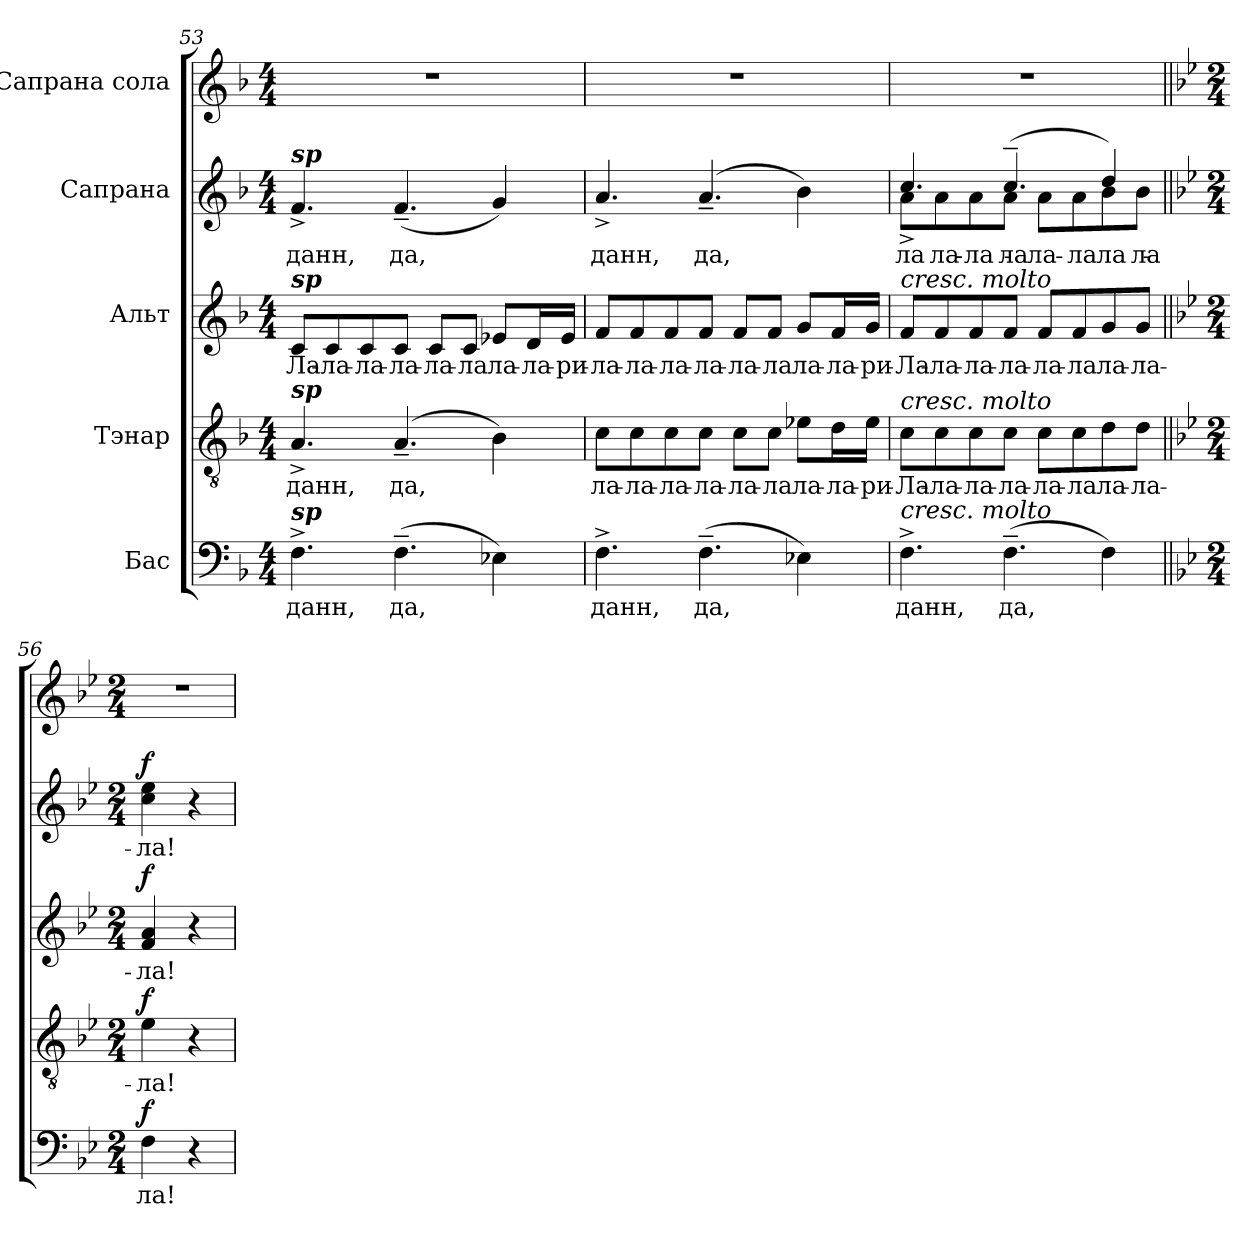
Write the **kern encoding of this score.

**kern	**text	**dynam	**kern	**text	**dynam	**kern	**text	**dynam	**kern	**text	**dynam	**kern
*part5	*part5	*part5	*part4	*part4	*part4	*part3	*part3	*part3	*part2	*part2	*part2	*part1
*staff5	*staff5	*staff5	*staff4	*staff4	*staff4	*staff3	*staff3	*staff3	*staff2	*staff2	*staff2	*staff1
*I"Бас	*	*	*I"Тэнар	*	*	*I"Альт	*	*	*I"Сапрана	*	*	*I"Сапрана сола
!!LO:LB:g=z
*clefF4	*	*	*clefGv2	*	*	*clefG2	*	*	*clefG2	*	*	*clefG2
*	*	*	*ITrd7c12	*	*	*	*	*	*	*	*	*
*k[b-]	*	*	*k[b-]	*	*	*k[b-]	*	*	*k[b-]	*	*	*k[b-]
*F:	*	*	*F:	*	*	*F:	*	*	*F:	*	*	*F:
*M4/4	*	*	*M4/4	*	*	*M4/4	*	*	*M4/4	*	*	*M4/4
=53	=53	=53	=53	=53	=53	=53	=53	=53	=53	=53	=53	=53
!	!LO:LY:b:color=#000000	!	!	!	!	!	!	!	!	!	!	!
!	!	!	!	!LO:LY:b:color=#000000	!	!	!	!	!	!	!	!
!	!	!	!	!	!	!	!LO:LY:b:color=#000000	!	!	!	!	!
!	!	!	!	!	!	!	!	!	!LO:TX:a:Bi:t=sp	!	!	!
!	!	!	!	!	!	!LO:TX:a:Bi:t=sp	!	!	!	!	!	!
!	!	!	!LO:TX:a:Bi:t=sp	!	!	!	!	!	!	!	!	!
!LO:TX:a:Bi:t=sp	!	!	!	!	!	!	!	!	!	!	!	!
!	!	!	!	!	!	!	!	!	!	!LO:LY:b:color=#000000	!	!
4.F^i\	данн,	.	4.AA^i/	данн,	.	8ci/L	Ла-	.	4.f^i/	данн,	.	1r
!	!	!	!	!	!	!	!LO:LY:b:color=#000000	!	!	!	!	!
.	.	.	.	.	.	8ci/	ла-	.	.	.	.	.
!	!	!	!	!	!	!	!LO:LY:b:color=#000000	!	!	!	!	!
.	.	.	.	.	.	8ci/	ла-	.	.	.	.	.
!	!LO:LY:b:color=#000000	!	!	!	!	!	!	!	!	!	!	!
!	!	!	!	!LO:LY:b:color=#000000	!	!	!	!	!	!	!	!
!	!	!	!	!	!	!	!LO:LY:b:color=#000000	!	!	!	!	!
!	!	!	!	!	!	!	!	!	!	!LO:LY:b:color=#000000	!	!
(4.F~i\	да,	.	(4.AA~i/	да,	.	8ci/J	ла-	.	(4.f~i/	да,	.	.
!	!	!	!	!	!	!	!LO:LY:b:color=#000000	!	!	!	!	!
.	.	.	.	.	.	8ci/L	ла-	.	.	.	.	.
!	!	!	!	!	!	!	!LO:LY:b:color=#000000	!	!	!	!	!
.	.	.	.	.	.	8ci/J	ла	.	.	.	.	.
!	!	!	!	!	!	!	!LO:LY:b:color=#000000	!	!	!	!	!
4E-Xi\)	.	.	4BB-i\)	.	.	8e-Xi/L	ла-	.	4gi/)	.	.	.
!	!	!	!	!	!	!	!LO:LY:b:color=#000000	!	!	!	!	!
.	.	.	.	.	.	16di/L	ла-	.	.	.	.	.
!	!	!	!	!	!	!	!LO:LY:b:color=#000000	!	!	!	!	!
.	.	.	.	.	.	16e-i/JJ	ри-	.	.	.	.	.
=54	=54	=54	=54	=54	=54	=54	=54	=54	=54	=54	=54	=54
!	!LO:LY:b:color=#000000	!	!	!	!	!	!	!	!	!	!	!
!	!	!	!	!LO:LY:b:color=#000000	!	!	!	!	!	!	!	!
!	!	!	!	!	!	!	!LO:LY:b:color=#000000	!	!	!	!	!
!	!	!	!	!	!	!	!	!	!	!LO:LY:b:color=#000000	!	!
4.F^i\	данн,	.	8Ci\L	ла-	.	8fi/L	ла-	.	4.a^i/	данн,	.	1r
!	!	!	!	!LO:LY:b:color=#000000	!	!	!	!	!	!	!	!
!	!	!	!	!	!	!	!LO:LY:b:color=#000000	!	!	!	!	!
.	.	.	8Ci\	ла-	.	8fi/	ла-	.	.	.	.	.
!	!	!	!	!LO:LY:b:color=#000000	!	!	!	!	!	!	!	!
!	!	!	!	!	!	!	!LO:LY:b:color=#000000	!	!	!	!	!
.	.	.	8Ci\	ла-	.	8fi/	ла-	.	.	.	.	.
!	!LO:LY:b:color=#000000	!	!	!	!	!	!	!	!	!	!	!
!	!	!	!	!LO:LY:b:color=#000000	!	!	!	!	!	!	!	!
!	!	!	!	!	!	!	!LO:LY:b:color=#000000	!	!	!	!	!
!	!	!	!	!	!	!	!	!	!	!LO:LY:b:color=#000000	!	!
(4.F~i\	да,	.	8Ci\J	ла-	.	8fi/J	ла-	.	(4.a~i/	да,	.	.
!	!	!	!	!LO:LY:b:color=#000000	!	!	!	!	!	!	!	!
!	!	!	!	!	!	!	!LO:LY:b:color=#000000	!	!	!	!	!
.	.	.	8Ci\L	ла-	.	8fi/L	ла-	.	.	.	.	.
!	!	!	!	!LO:LY:b:color=#000000	!	!	!	!	!	!	!	!
!	!	!	!	!	!	!	!LO:LY:b:color=#000000	!	!	!	!	!
.	.	.	8Ci\J	ла	.	8fi/J	ла	.	.	.	.	.
!	!	!	!	!LO:LY:b:color=#000000	!	!	!	!	!	!	!	!
!	!	!	!	!	!	!	!LO:LY:b:color=#000000	!	!	!	!	!
4E-Xi\)	.	.	8E-Xi\L	ла-	.	8gi/L	ла-	.	4b-i\)	.	.	.
!	!	!	!	!LO:LY:b:color=#000000	!	!	!	!	!	!	!	!
!	!	!	!	!	!	!	!LO:LY:b:color=#000000	!	!	!	!	!
.	.	.	16Di\L	ла-	.	16fi/L	ла-	.	.	.	.	.
!	!	!	!	!LO:LY:b:color=#000000	!	!	!	!	!	!	!	!
!	!	!	!	!	!	!	!LO:LY:b:color=#000000	!	!	!	!	!
.	.	.	16E-i\JJ	ри-	.	16gi/JJ	ри-	.	.	.	.	.
!!LO:PB:g=z
=55	=55	=55	=55	=55	=55	=55	=55	=55	=55	=55	=55	=55
!	!LO:LY:b:color=#000000	!	!	!	!	!	!	!	!	!	!	!
!	!	!	!	!LO:LY:b:color=#000000	!	!	!	!	!	!	!	!
!	!	!	!	!	!	!	!LO:LY:b:color=#000000	!	!	!	!	!
!	!	!	!	!	!	!	!	!	!LO:TX:a:i:t=cresc. molto	!	!	!
!	!	!	!	!	!	!LO:TX:a:i:t=cresc. molto	!	!	!	!	!	!
!	!	!	!LO:TX:a:i:t=cresc. molto	!	!	!	!	!	!	!	!	!
!LO:TX:a:i:t=cresc. molto	!	!	!	!	!	!	!	!	!	!	!	!
!	!	!	!	!	!	!	!	!	!	!LO:LY:b:color=#000000	!	!
*	*	*	*	*	*	*	*	*	*^	*	*	*
4.F^i\	данн,	.	8Ci\L	Ла-	.	8fi/L	Ла-	.	4.cci/	8a^i\L	ла-	.	1r
!	!	!	!	!LO:LY:b:color=#000000	!	!	!	!	!	!	!	!	!
!	!	!	!	!	!	!	!LO:LY:b:color=#000000	!	!	!	!	!	!
!	!	!	!	!	!	!	!	!	!	!	!LO:LY:b:color=#000000	!	!
.	.	.	8Ci\	ла-	.	8fi/	ла-	.	.	8ai\	ла-	.	.
!	!	!	!	!LO:LY:b:color=#000000	!	!	!	!	!	!	!	!	!
!	!	!	!	!	!	!	!LO:LY:b:color=#000000	!	!	!	!	!	!
!	!	!	!	!	!	!	!	!	!	!	!LO:LY:b:color=#000000	!	!
.	.	.	8Ci\	ла-	.	8fi/	ла-	.	.	8ai\	ла-	.	.
!	!LO:LY:b:color=#000000	!	!	!	!	!	!	!	!	!	!	!	!
!	!	!	!	!LO:LY:b:color=#000000	!	!	!	!	!	!	!	!	!
!	!	!	!	!	!	!	!LO:LY:b:color=#000000	!	!	!	!	!	!
!	!	!	!	!	!	!	!	!	!	!	!LO:LY:b:color=#000000	!	!
(4.F~i\	да,	.	8Ci\J	ла-	.	8fi/J	ла-	.	(4.cc~i/	8ai\J	ла	.	.
!	!	!	!	!LO:LY:b:color=#000000	!	!	!	!	!	!	!	!	!
!	!	!	!	!	!	!	!LO:LY:b:color=#000000	!	!	!	!	!	!
!	!	!	!	!	!	!	!	!	!	!	!LO:LY:b:color=#000000	!	!
.	.	.	8Ci\L	ла-	.	8fi/L	ла-	.	.	8ai\L	ла-	.	.
!	!	!	!	!LO:LY:b:color=#000000	!	!	!	!	!	!	!	!	!
!	!	!	!	!	!	!	!LO:LY:b:color=#000000	!	!	!	!	!	!
!	!	!	!	!	!	!	!	!	!	!	!LO:LY:b:color=#000000	!	!
.	.	.	8Ci\	ла	.	8fi/	ла	.	.	8ai\	ла	.	.
!	!	!	!	!LO:LY:b:color=#000000	!	!	!	!	!	!	!	!	!
!	!	!	!	!	!	!	!LO:LY:b:color=#000000	!	!	!	!	!	!
!	!	!	!	!	!	!	!	!	!	!	!LO:LY:b:color=#000000	!	!
4Fi\)	.	.	8Di\	ла-	.	8gi/	ла-	.	4ddi/)	8b-i\	ла-	.	.
!	!	!	!	!LO:LY:b:color=#000000	!	!	!	!	!	!	!	!	!
!	!	!	!	!	!	!	!LO:LY:b:color=#000000	!	!	!	!	!	!
!	!	!	!	!	!	!	!	!	!	!	!LO:LY:b:color=#000000	!	!
.	.	.	8Di\J	ла-	.	8gi/J	ла-	.	.	8b-i\J	ла-	.	.
*	*	*	*	*	*	*	*	*	*v	*v	*	*	*
=56||	=56||	=56||	=56||	=56||	=56||	=56||	=56||	=56||	=56||	=56||	=56||	=56||
*k[b-e-]	*	*	*k[b-e-]	*	*	*k[b-e-]	*	*	*k[b-e-]	*	*	*k[b-e-]
*B-:	*	*	*B-:	*	*	*B-:	*	*	*B-:	*	*	*B-:
*M2/4	*	*	*M2/4	*	*	*M2/4	*	*	*M2/4	*	*	*M2/4
*	*	*	*	*	*	*	*	*	*^	*	*	*
!	!LO:LY:b:color=#000000	!	!	!	!	!	!	!	!	!	!	!	!
*	*	*	*	*	*	*	*	*	*v	*v	*	*	*
*	*	*	*	*	*	*	*	*	*^	*	*	*
!	!	!	!	!LO:LY:b:color=#000000	!	!	!	!	!	!	!	!	!
*	*	*	*	*	*	*	*	*	*v	*v	*	*	*
*	*	*	*	*	*	*	*	*	*^	*	*	*
!	!	!	!	!	!	!	!LO:LY:b:color=#000000	!	!	!	!	!	!
*	*	*	*	*	*	*	*	*	*v	*v	*	*	*
*	*	*	*	*	*	*	*	*	*^	*	*	*
!	!	!	!	!	!	!	!	!	!	!	!LO:LY:b:color=#000000	!	!LO:N:vis=1
*	*	*	*	*	*	*	*	*	*v	*v	*	*	*
4Fi\	ла!	f	4E-i\	-ла!	f	4fi/ 4ai	-ла!	f	4cci\ 4ee-i	-ла!	f	2r
4r	.	.	4r	.	.	4r	.	.	4r	.	.	.
=	=	=	=	=	=	=	=	=	=	=	=	=
*-	*-	*-	*-	*-	*-	*-	*-	*-	*-	*-	*-	*-
